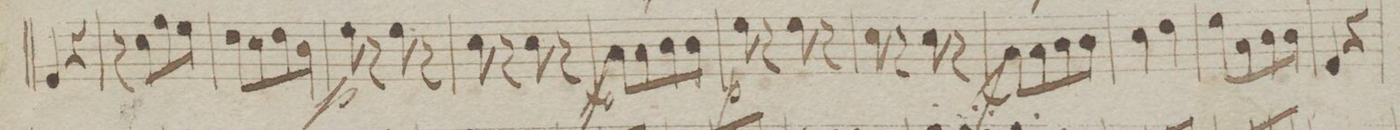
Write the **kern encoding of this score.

**kern	**dynam
*I"Viola	*
*clefC3	*
*k[b-]	*
*M2/4	*
4F/	.
4r	.
=26	=26
8r	.
8d\L	.
8g\	.
8f\J	.
=27	=27
8e\L	.
8d\	.
8e\	.
8c\J	.
=28	=28
8f\	p
8r	.
8f\	.
8r	.
=29	=29
8d\	.
8r	.
8d\	.
8r	.
=30	=30
8B-\L	f
8B-\	.
8c\	.
8c\J	.
=31	=31
8f\	p
8r	.
8f\	.
8r	.
=32	=32
8d\	.
8r	.
8d\	.
8r	.
=33	=33
8B-\L	f
8B-\	.
8c\	.
8c\J	.
=34	=34
4d\	.
4e\	.
=35	=35
8f\L	.
8B-\	.
8c\	.
8c\J	.
=36	=36
4F/	.
4r	.
=37	=37
*-	*-
